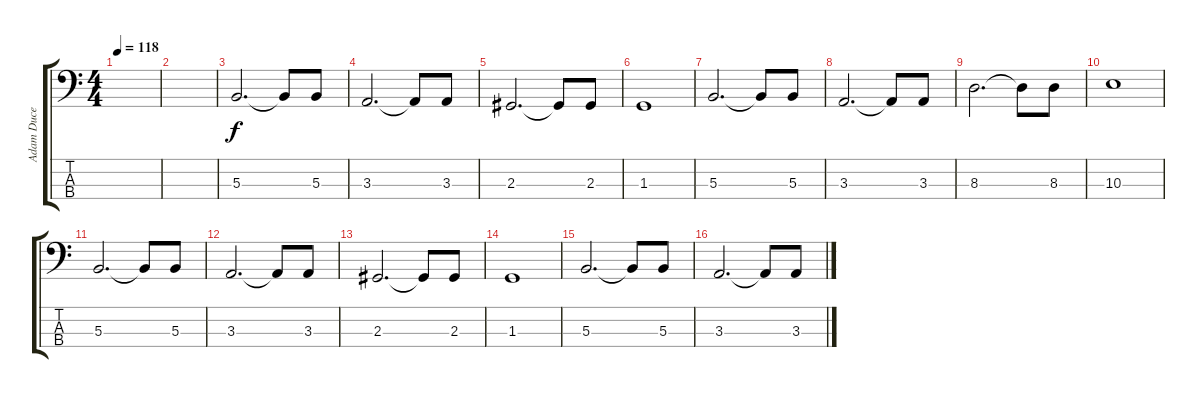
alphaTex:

\track ("Adam Duce" "Adam Duce") {instrument electricbassfinger}
\staff {score tabs}
\tuning (E2 B1 Gb1 B0) {hide}
\ts (4 4)
\tempo 118
\clef f4
\ks c
|
|
5.3.2{d} 5.3{t}.8 5.3.8 |
3.3.2{d} 3.3{t}.8 3.3.8 |
2.3.2{d} 2.3{t}.8 2.3.8 |
1.3.1 |
5.3.2{d} 5.3{t}.8 5.3.8 |
3.3.2{d} 3.3{t}.8 3.3.8 |
8.3.2{d} 8.3{t}.8 8.3.8 |
10.3.1 |
5.3.2{d} 5.3{t}.8 5.3.8 |
3.3.2{d} 3.3{t}.8 3.3.8 |
2.3.2{d} 2.3{t}.8 2.3.8 |
1.3.1 |
5.3.2{d} 5.3{t}.8 5.3.8 |
3.3.2{d} 3.3{t}.8 3.3.8
